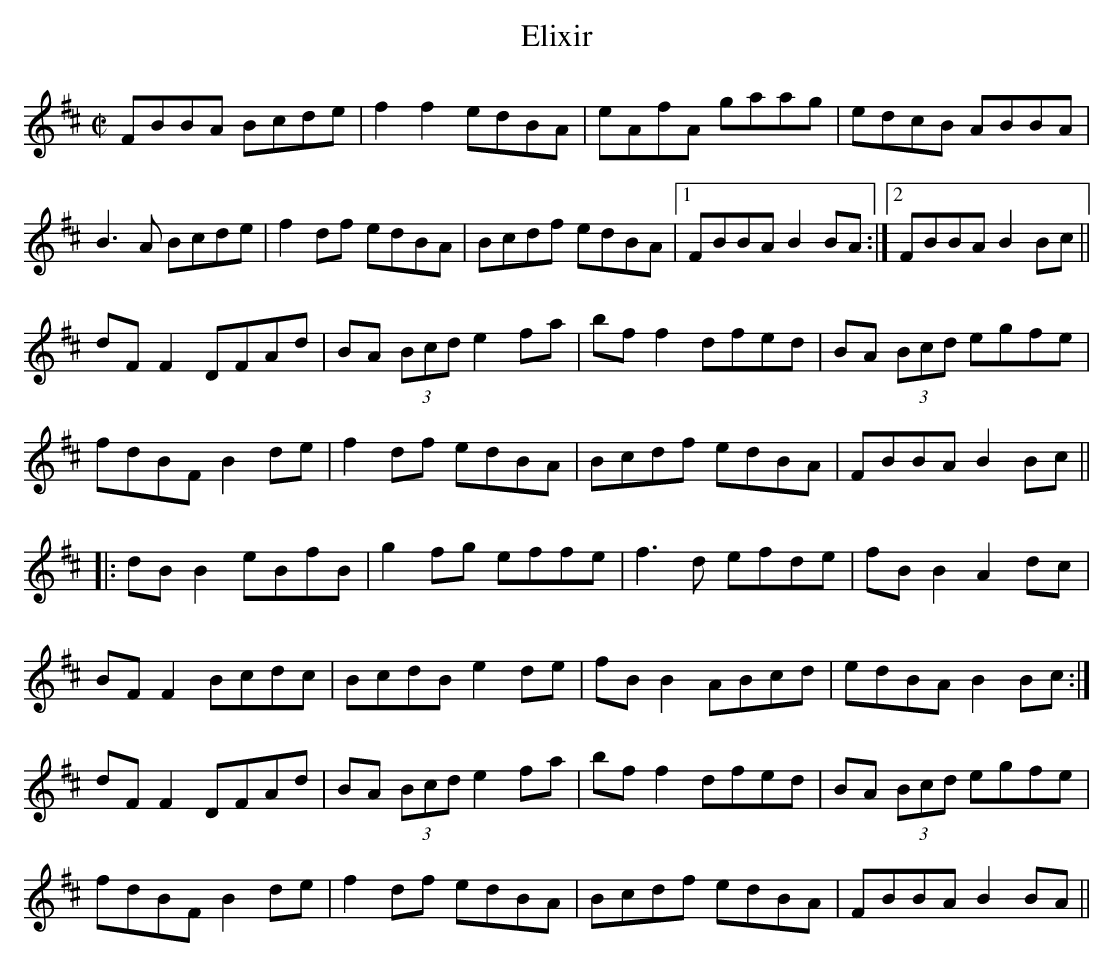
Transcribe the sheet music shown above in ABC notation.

X:1
T:Elixir
M:C|
K:Bm
FBBA Bcde|f2f2 edBA|eAfA gaag|edcB ABBA|
B3A Bcde|f2df edBA|Bcdf edBA|1 FBBA B2BA:|2 FBBA B2Bc||
dFF2 DFAd|BA (3Bcd e2fa|bff2 dfed|BA (3Bcd egfe|
fdBF B2de|f2df edBA|Bcdf edBA|FBBA B2Bc||
|:dBB2 eBfB|g2fg effe|f3d efde|fBB2 A2dc|
BFF2 Bcdc|BcdB e2de|fBB2 ABcd|edBA B2Bc:|
dFF2 DFAd|BA (3Bcd e2fa|bff2 dfed|BA (3Bcd egfe|
fdBF B2de|f2df edBA|Bcdf edBA|FBBA B2BA||
